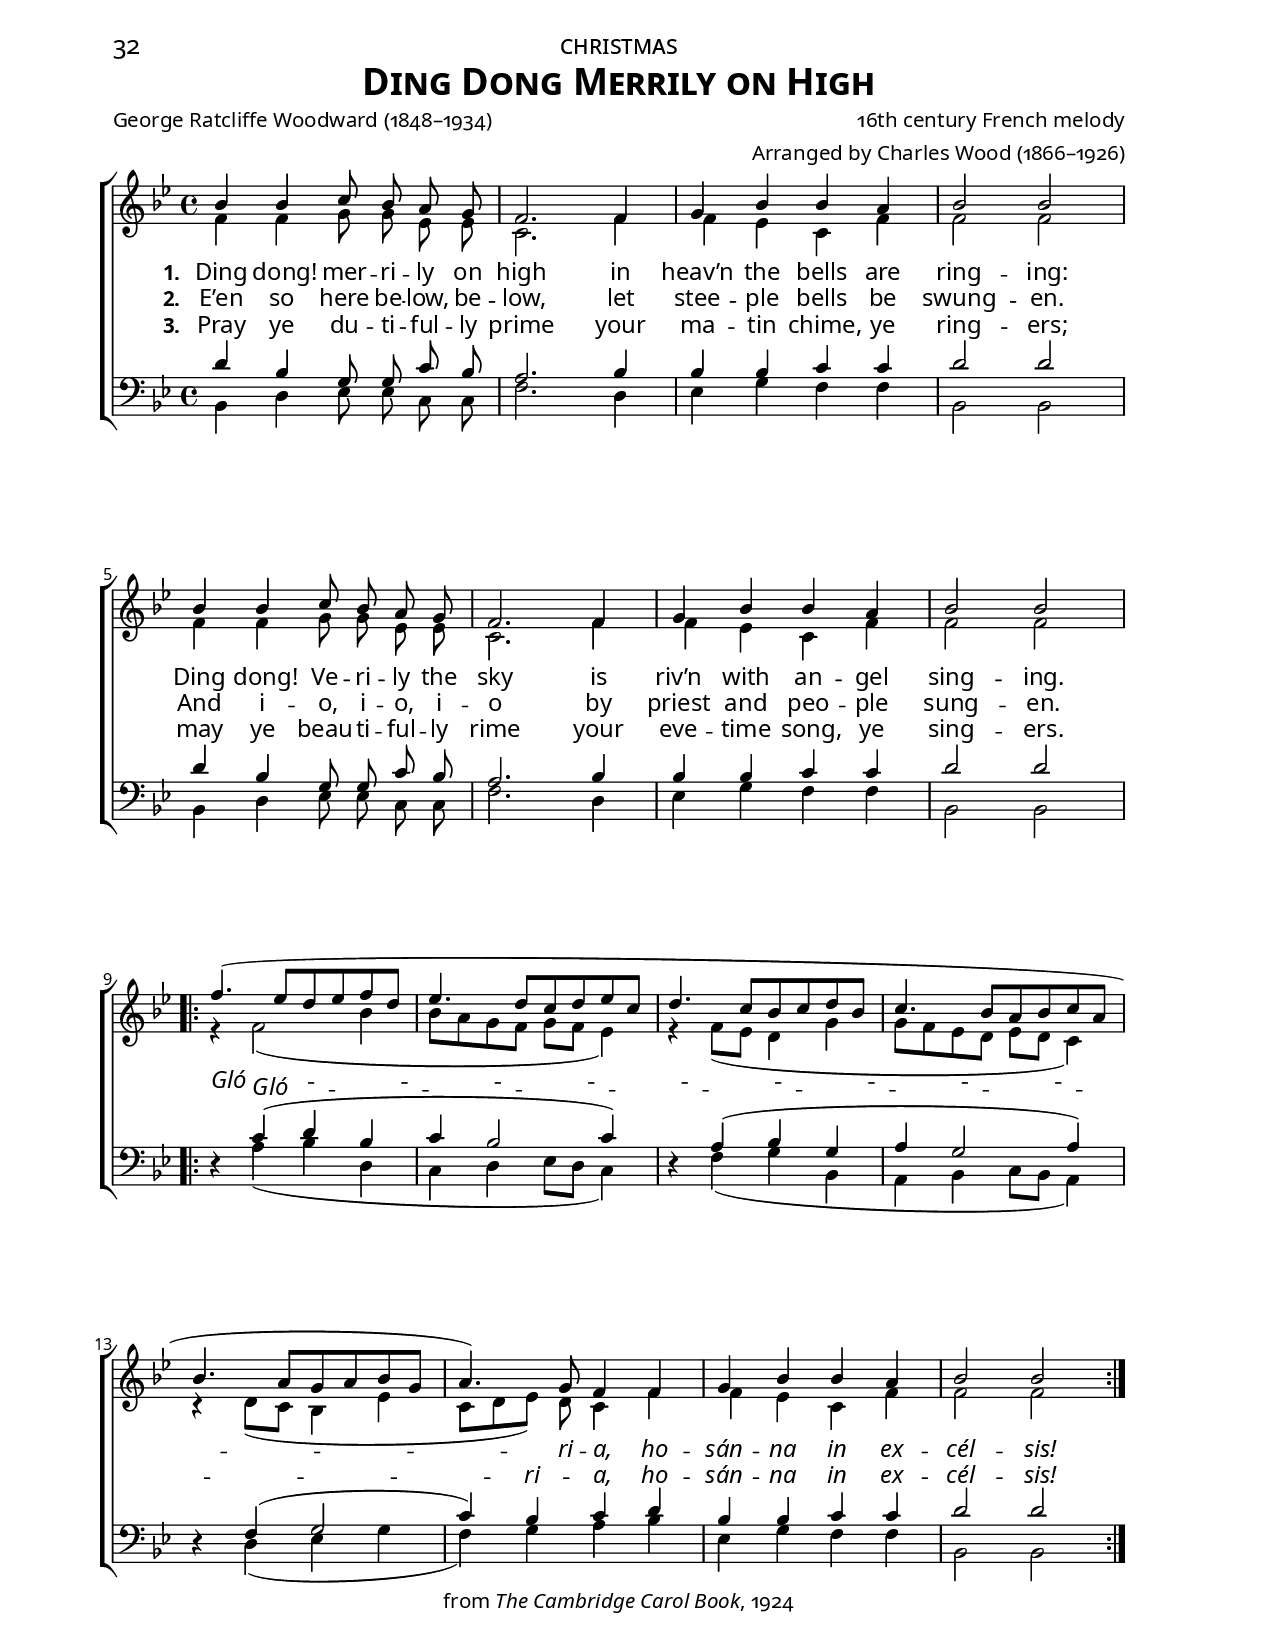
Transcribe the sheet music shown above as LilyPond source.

\version "2.14.2"
\include "util.ly"
\header {
  title = \markup{\override #'(font-name . "Garamond Premier Pro Semibold"){ \abs-fontsize #18 \smallCapsOldStyle"Ding Dong Merrily on High"}}
  poet = \markup\oldStyleNum"George Ratcliffe Woodward (1848–1934)"
  composer = \markup\oldStyleNum"16th century French melody"
  arranger = \markup\oldStyleNum"Arranged by Charles Wood (1866–1926)"
  
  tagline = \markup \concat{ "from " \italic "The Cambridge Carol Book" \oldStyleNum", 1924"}

}
\paper {
  %print-all-headers = ##t
  paper-height = 11\in
  paper-width = 8.5\in
  indent = 0\in
  %system-system-spacing = #'((basic-distance . 10) (padding . 0))
  %system-system-spacing =
  %  #'((basic-distance . 0)
  %     (minimum-distance . 0)
  %     (padding . -0.35)
  %     (stretchability . 100))
  ragged-last-bottom = ##f
  ragged-bottom = ##f
  two-sided = ##t
  inner-margin = 1\in
  outer-margin = 0.75\in
  top-margin = 0.26\in
  bottom-margin = 0.25\in
  first-page-number = #032
  print-first-page-number = ##t
  headerLine = \markup{\override #'(font-name . "Garamond Premier Pro") \smallCapsOldStyle"christmas"}
  oddHeaderMarkup = \markup\fill-line{
     \override #'(font-name . "Garamond Premier Pro")\abs-fontsize #12.5
     \combine 
        \fill-line{"" \on-the-fly #print-page-number-check-first
        \oldStylePageNum""
        }
        \fill-line{\headerLine}
  }
  evenHeaderMarkup = \markup {
     \override #'(font-name . "Garamond Premier Pro")\abs-fontsize #12.5
     \combine
        \on-the-fly #print-page-number-check-first
        \oldStylePageNum""
        \fill-line{\headerLine}
  }
}
#(set-global-staff-size 18) \paper{ #(define fonts (make-pango-font-tree "Garamond Premier Pro" "Garamond Premier Pro" "Garamond Premier Pro" (/ 18 20))) }

global = {
  \key bes \major
  \time 4/4
  \autoBeamOff
}

sopMusic = \relative c'' {
  \repeat unfold 2 {
    bes4 bes c8 bes a g |
    f2. f4 |
    g bes bes a |
    bes2 bes
  } \break
  \repeat volta 2 {
    f'4.( ees8[ d ees f d] |
    ees4. d8[ c d ees c] |
    d4. c8[ bes c d bes] |
    c4. bes8[ a bes c a] |
    
    bes4. a8[ g a bes g] |
    a4.) g8 f4 f |
    g bes bes a |
    bes2 bes 2
  }
}
sopWords = \lyricmode {
  
}

altoMusic = \relative c' {
  \repeat unfold 2 {
    f4 f g8 g ees ees |
    c2. f4 |
    f ees c f |
    f2 f |
  }
  \repeat volta 2 {
    r4 f2( bes4 |
    bes8[ a g f] g[ f] ees4) |
    r4  f8([ ees] d4 g |
    g8[ f ees d] ees[ d] c4) |
    
    r4 d8([ c] bes4 ees |
    c8[ d ees]) d c4 f |
    f ees c f |
    f2 f
  }
}
altoWords = \lyricmode {
  \dropLyricsVII
  \set stanza = #"1. "
  Ding dong! mer -- ri -- ly on high in heav’n the bells are ring -- ing:
  Ding dong!  Ve -- ri -- ly the sky is riv’n with an -- gel sing -- ing.
  \markup\italic Gló -- \markup\italic ri -- \markup\italic a, \markup\italic ho -- \markup\italic sán -- \markup\italic na \markup\italic in \markup\italic ex -- \markup\italic cél -- \markup\italic sis!
}
altoWordsII = \lyricmode {
  \dropLyricsVII
  \set stanza = #"2. "
  E’en so here be -- low, be -- low, let stee -- ple bells be swung -- en.
  And i -- o, i -- o, i -- o by priest and peo -- ple sung -- en.
}
altoWordsIII = \lyricmode {
  \dropLyricsVII
  \set stanza = #"3. "
  Pray ye du -- ti -- ful -- ly prime your ma -- tin chime, ye ring -- ers;
  may ye beau -- ti -- ful -- ly rime your eve -- time song, ye sing -- ers.
}

tenorMusic = \relative c' {
  \repeat unfold 2 {
    d4 bes g8 g c bes |
    a2. bes4 |
    bes bes c c |
    d2 d |
  }
  \repeat volta 2 {
    d,4\rest c'( d bes |
    c bes2 c4) |
    d,4\rest a'( bes g |
    a g2 a4) |
    
    d,\rest f( g2 |
    c4) bes c d |
    bes bes c c |
    d2 d
  }
}
tenorWords = \lyricmode {
  \repeat unfold 28 { \skip 1}
  \markup\italic Gló -- _ _ \markup\italic ri -- \markup\italic a, \markup\italic ho -- \markup\italic sán -- \markup\italic na \markup\italic in \markup\italic ex -- \markup\italic cél -- \markup\italic sis!
}

bassMusic = \relative c {
  \repeat unfold 2 {
    bes4 d ees8 ees c c |
    f2. d4 |
    ees g f f |
    bes,2 bes |
  }
  \repeat volta 2 {
    s4 a'4( bes d, |
    c d ees8[ d] c4) |
    s4 f( g bes, |
    a bes c8[ bes] a4) |
    
    s4 d( ees g |
    f) g a bes |
    ees, g f f |
    bes,2 bes
  }
}
bassWords = \lyricmode {

}

\score {
  <<
   \new ChoirStaff <<
    \new Staff = women <<
      \new Voice = "sopranos" { \voiceOne << \global \sopMusic >> }
      \new Voice = "altos" { \voiceTwo << \global \altoMusic >> }
    >>
    \new Lyrics \with { alignAboveContext = #"women" \override VerticalAxisGroup #'nonstaff-relatedstaff-spacing = #'((basic-distance . 1))} \lyricsto "sopranos" \sopWords
    \new Lyrics = "altosIII"  \with { alignBelowContext = #"women" } \lyricsto "sopranos" \altoWordsIII
    \new Lyrics = "altosII"  \with { alignBelowContext = #"women" } \lyricsto "sopranos" \altoWordsII
    \new Lyrics = "altos"  \with { alignBelowContext = #"women" \override VerticalAxisGroup #'nonstaff-relatedstaff-spacing = #'((basic-distance . 1))} \lyricsto "sopranos" \altoWords
   \new Staff = men <<
      \clef bass
      \new Voice = "tenors" { \voiceOne << \global \tenorMusic >> }
      \new Voice = "basses" { \voiceTwo << \global \bassMusic >> }
    >>
    \new Lyrics \with { alignAboveContext = #"men"  } \lyricsto "tenors" \tenorWords
    \new Lyrics \with { alignBelowContext = #"men" } \lyricsto "basses" \bassWords
  >>
%    \new PianoStaff << \new Staff { \new Voice { \pianoRH } } \new Staff { \clef "bass" \pianoLH } >>
  >>
  \layout {
  \context {
    \Lyrics
    \override LyricText #'font-size = #1.3
  }
    \context {
      \Score
      %\override SpacingSpanner #'base-shortest-duration = #(ly:make-moment 1 8)
      %\override SpacingSpanner #'common-shortest-duration = #(ly:make-moment 1 4)
    }
    \context {
      % Remove all empty staves
      % \Staff \RemoveEmptyStaves \override VerticalAxisGroup #'remove-first = ##t
    }
    \context {
      \Lyrics
      \override LyricText #'X-offset = #center-on-word
    }
  }
}
